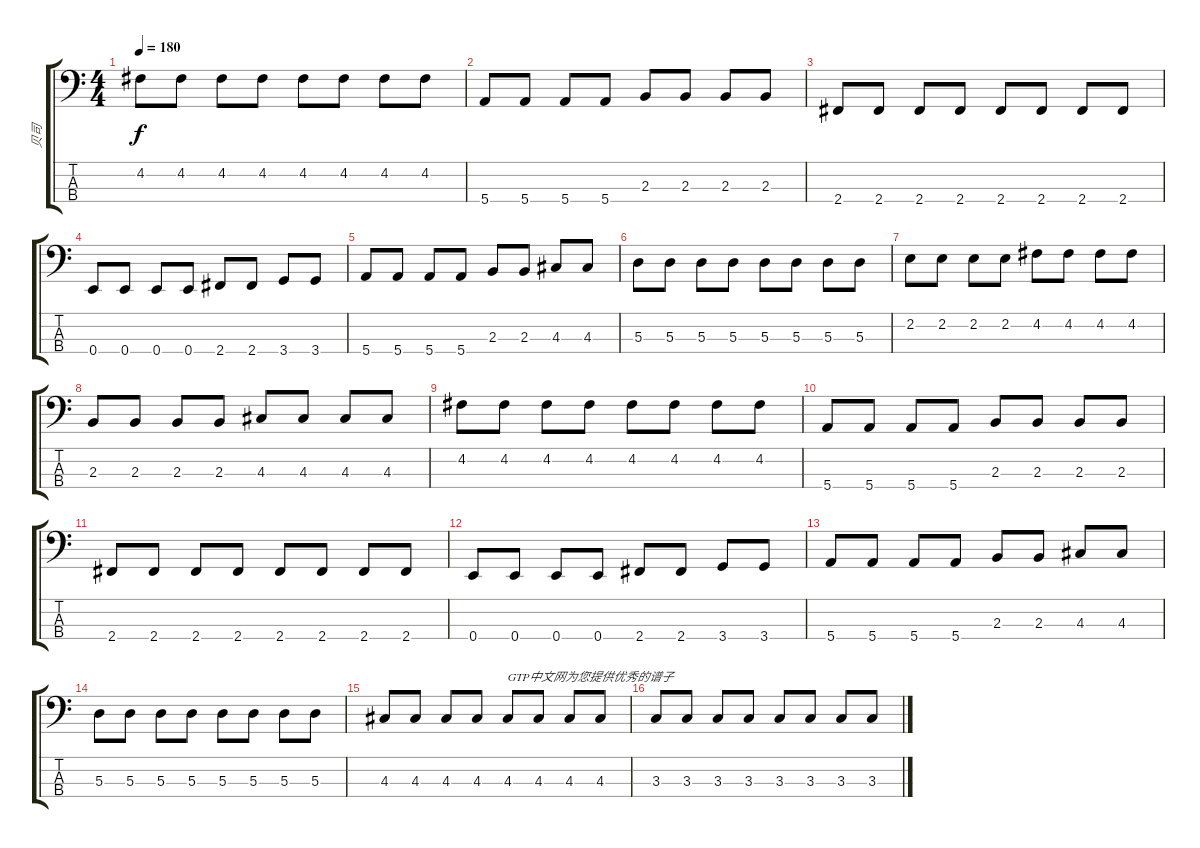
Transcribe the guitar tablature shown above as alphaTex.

\track ("贝司" "贝司") {instrument electricbassfinger}
\staff {score tabs}
\tuning (G2 D2 A1 E1) {hide}
\ts (4 4)
\tempo 180
\clef f4
\ks c
4.2.8{dy f} 4.2.8 4.2.8 4.2.8 4.2.8 4.2.8 4.2.8 4.2.8 |
5.4.8 5.4.8 5.4.8 5.4.8 2.3.8 2.3.8 2.3.8 2.3.8 |
2.4.8 2.4.8 2.4.8 2.4.8 2.4.8 2.4.8 2.4.8 2.4.8 |
0.4.8 0.4.8 0.4.8 0.4.8 2.4.8 2.4.8 3.4.8 3.4.8 |
5.4.8 5.4.8 5.4.8 5.4.8 2.3.8 2.3.8 4.3.8 4.3.8 |
5.3.8 5.3.8 5.3.8 5.3.8 5.3.8 5.3.8 5.3.8 5.3.8 |
2.2.8 2.2.8 2.2.8 2.2.8 4.2.8 4.2.8 4.2.8 4.2.8 |
2.3.8 2.3.8 2.3.8 2.3.8 4.3.8 4.3.8 4.3.8 4.3.8 |
4.2.8 4.2.8 4.2.8 4.2.8 4.2.8 4.2.8 4.2.8 4.2.8 |
5.4.8 5.4.8 5.4.8 5.4.8 2.3.8 2.3.8 2.3.8 2.3.8 |
2.4.8 2.4.8 2.4.8 2.4.8 2.4.8 2.4.8 2.4.8 2.4.8 |
0.4.8 0.4.8 0.4.8 0.4.8 2.4.8 2.4.8 3.4.8 3.4.8 |
5.4.8 5.4.8 5.4.8 5.4.8 2.3.8 2.3.8 4.3.8 4.3.8 |
5.3.8 5.3.8 5.3.8 5.3.8 5.3.8 5.3.8 5.3.8 5.3.8 |
4.3.8 4.3.8 4.3.8 4.3.8 4.3.8{txt "GTP中文网为您提供优秀的谱子"} 4.3.8 4.3.8 4.3.8 |
3.3.8 3.3.8 3.3.8 3.3.8 3.3.8 3.3.8 3.3.8 3.3.8
